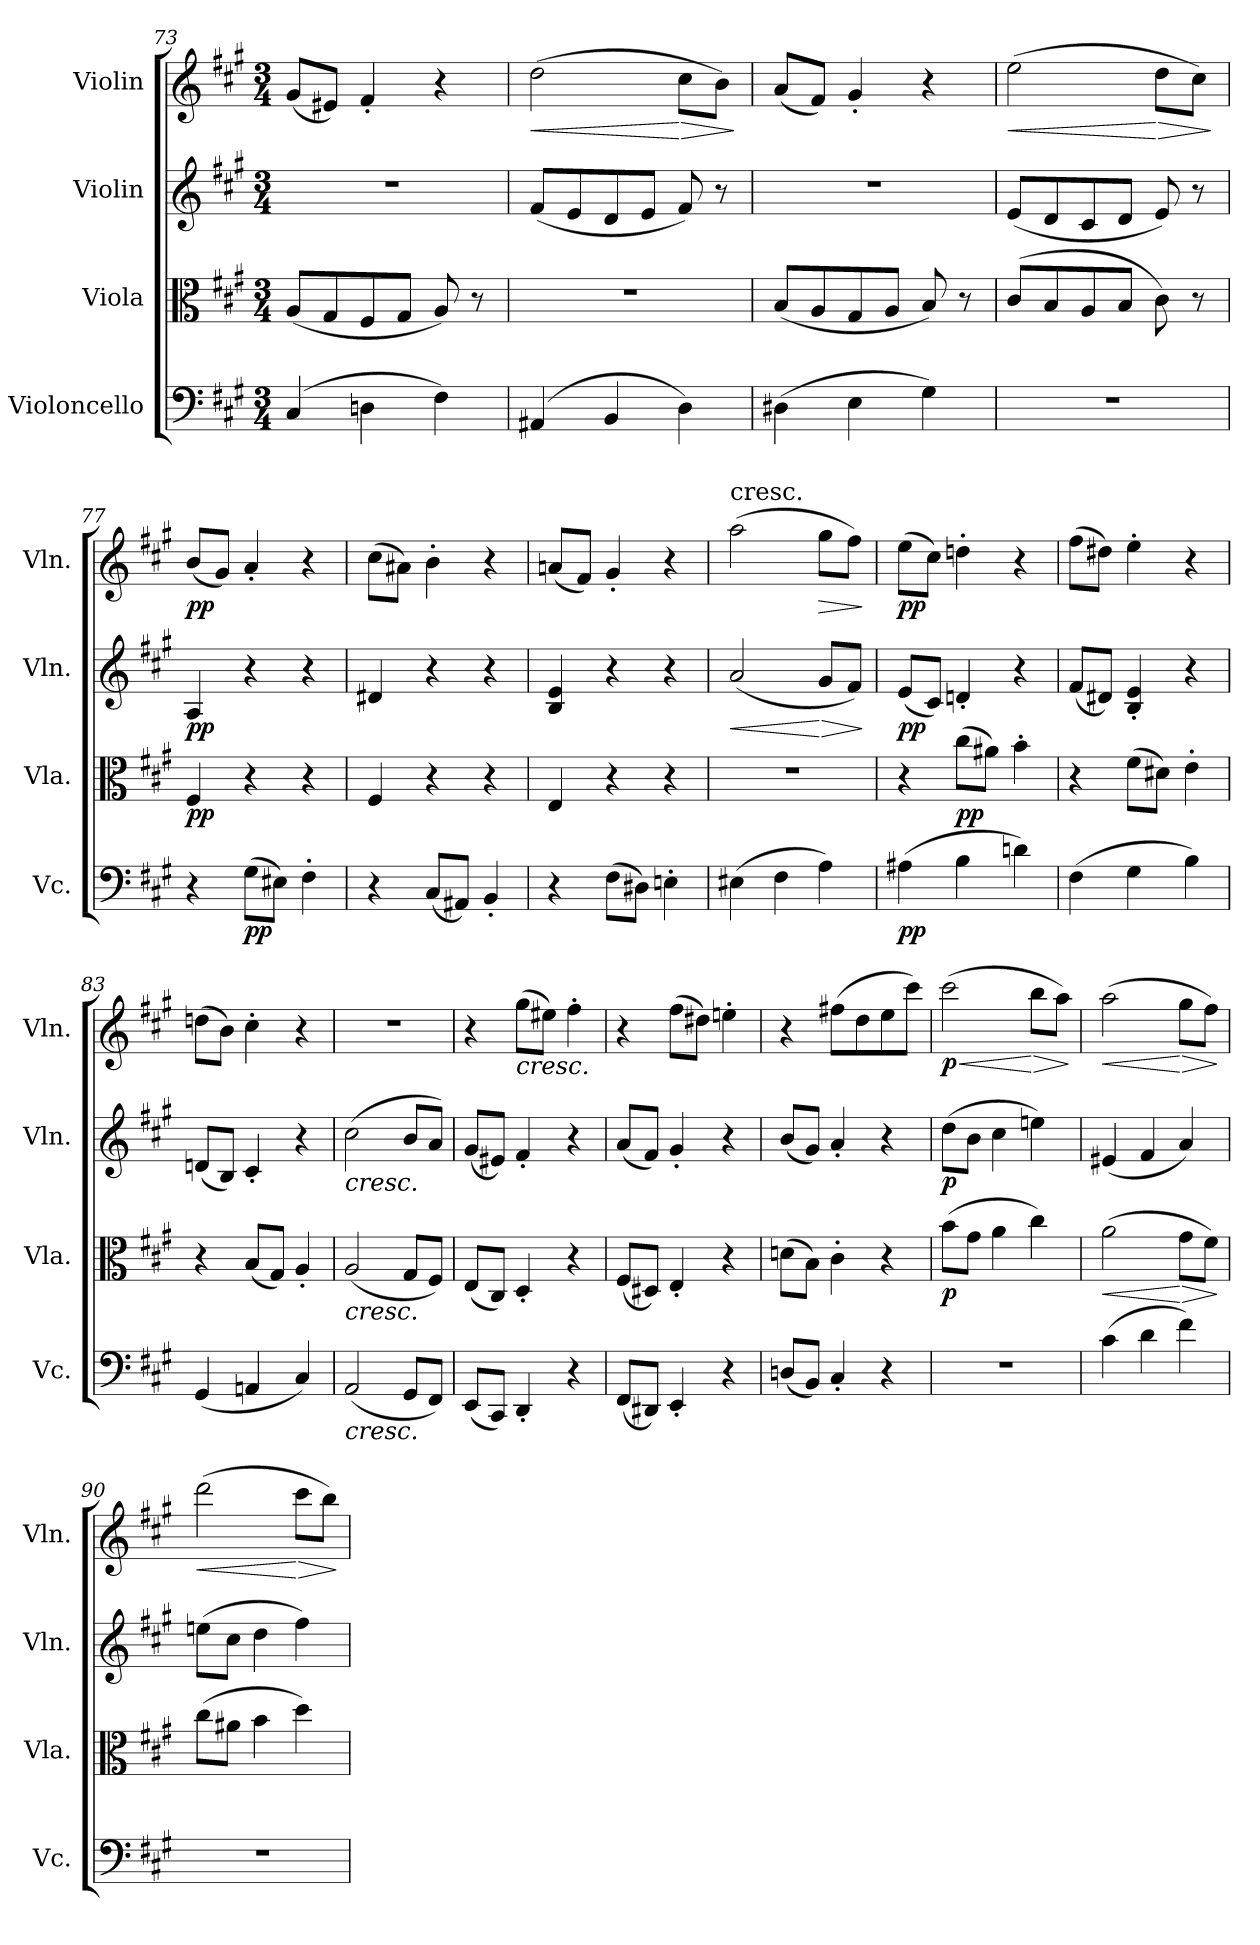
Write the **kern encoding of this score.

**kern	**dynam	**kern	**dynam	**kern	**dynam	**kern	**dynam
*part4	*part4	*part3	*part3	*part2	*part2	*part1	*part1
*staff4	*staff4	*staff3	*staff3	*staff2	*staff2	*staff1	*staff1
*I"Violoncello	*	*I"Viola	*	*I"Violin	*	*I"Violin	*
*I'Vc.	*	*I'Vla.	*	*I'Vln.	*	*I'Vln.	*
*clefF4	*	*clefC3	*	*clefG2	*	*clefG2	*
*k[f#c#g#]	*	*k[f#c#g#]	*	*k[f#c#g#]	*	*k[f#c#g#]	*
*M3/4	*	*M3/4	*	*M3/4	*	*M3/4	*
=73	=73	=73	=73	=73	=73	=73	=73
(4C#	.	(8AL	.	2.r	.	(8g#L	.
.	.	8G#	.	.	.	8e#XJ)	.
4Dn	.	8F#	.	.	.	4f#'	.
.	.	8G#J	.	.	.	.	.
4F#)	.	8A)	.	.	.	4r	.
.	.	8r	.	.	.	.	.
=74	=74	=74	=74	=74	=74	=74	=74
!	!	!	!	!	!	!	!LO:HP:b
(4AA#X	.	2.r	.	(8f#L	.	(2dd	<
.	.	.	.	8e	.	.	.
4BB	.	.	.	8d	.	.	.
.	.	.	.	8eJ	.	.	.
!	!	!	!	!	!	!	!LO:HP:n=1:b
4D)	.	.	.	8f#)	.	8cc#L	[ >
.	.	.	.	8r	.	8bJ)	.
.	.	.	.	.	.	.	]
=75	=75	=75	=75	=75	=75	=75	=75
(4D#X	.	(8BL	.	2.r	.	(8aL	.
.	.	8A	.	.	.	8f#J)	.
4E	.	8G#	.	.	.	4g#'	.
.	.	8AJ	.	.	.	.	.
4G#)	.	8B)	.	.	.	4r	.
.	.	8r	.	.	.	.	.
=76	=76	=76	=76	=76	=76	=76	=76
!	!	!	!	!	!	!	!LO:HP:b
2.r	.	(8c#L	.	(8eL	.	(2ee	<
.	.	8B	.	8d	.	.	.
.	.	8A	.	8c#	.	.	.
.	.	8BJ	.	8dJ	.	.	.
!	!	!	!	!	!	!	!LO:HP:n=1:b
.	.	8c#)	.	8e)	.	8ddL	[ >
.	.	8r	.	8r	.	8cc#J)	.
.	.	.	.	.	.	.	]
=77	=77	=77	=77	=77	=77	=77	=77
4r	.	4F#	pp	4A	pp	(8bL	pp
.	.	.	.	.	.	8g#J)	.
(8G#L	pp	4r	.	4r	.	4a'	.
8E#XJ)	.	.	.	.	.	.	.
4F#'	.	4r	.	4r	.	4r	.
=78	=78	=78	=78	=78	=78	=78	=78
4r	.	4F#	.	4d#X	.	(8cc#L	.
.	.	.	.	.	.	8a#XJ)	.
(8C#L	.	4r	.	4r	.	4b'	.
8AA#XJ)	.	.	.	.	.	.	.
4BB'	.	4r	.	4r	.	4r	.
=79	=79	=79	=79	=79	=79	=79	=79
4r	.	4E	.	4B 4e	.	(8anL	.
.	.	.	.	.	.	8f#J)	.
(8F#L	.	4r	.	4r	.	4g#'	.
8D#XJ)	.	.	.	.	.	.	.
4En'	.	4r	.	4r	.	4r	.
=80	=80	=80	=80	=80	=80	=80	=80
!	!	!	!	!	!	!LO:TX:t=cresc.	!
!	!	!	!	!	!LO:HP:b	!	!
(4E#X	.	2.r	.	(2a	<	(2aa	.
4F#	.	.	.	.	.	.	.
!	!	!	!	!	!LO:HP:n=1:b	!	!LO:HP:b
4A)	.	.	.	8g#L	[ >	8gg#L	>
.	.	.	.	8f#J)	.	8ff#J)	.
.	.	.	.	.	]	.	]
=81	=81	=81	=81	=81	=81	=81	=81
(4A#X	pp	4r	.	(8eL	pp	(8eeL	pp
.	.	.	.	8c#J)	.	8cc#J)	.
4B	.	(8cc#L	pp	4dn'	.	4ddn'	.
.	.	8a#XJ)	.	.	.	.	.
4dn)	.	4b'	.	4r	.	4r	.
=82	=82	=82	=82	=82	=82	=82	=82
(4F#	.	4r	.	(8f#L	.	(8ff#L	.
.	.	.	.	8d#XJ)	.	8dd#XJ)	.
4G#	.	(8f#L	.	4B' 4e'	.	4ee'	.
.	.	8d#XJ)	.	.	.	.	.
4B)	.	4e'	.	4r	.	4r	.
=83	=83	=83	=83	=83	=83	=83	=83
(4GG#	.	4r	.	(8dnL	.	(8ddnL	.
.	.	.	.	8BJ)	.	8bJ)	.
4AAn	.	(8BL	.	4c#'	.	4cc#'	.
.	.	8G#J)	.	.	.	.	.
4C#)	.	4A'	.	4r	.	4r	.
=84	=84	=84	=84	=84	=84	=84	=84
!	!	!	!	!LO:TX:b:i:t=cresc.	!	!	!
!	!	!LO:TX:b:i:t=cresc.	!	!	!	!	!
!LO:TX:b:i:t=cresc.	!	!	!	!	!	!	!
(2AA	.	(2A	.	(2cc#	.	2.r	.
8GG#L	.	8G#L	.	8bL	.	.	.
8FF#J)	.	8F#J)	.	8aJ)	.	.	.
=85	=85	=85	=85	=85	=85	=85	=85
(8EEL	.	(8EL	.	(8g#L	.	4r	.
8CC#J)	.	8C#J)	.	8e#XJ)	.	.	.
!	!	!	!	!	!	!LO:TX:b:i:t=cresc.	!
4DD'	.	4D'	.	4f#'	.	(8gg#L	.
.	.	.	.	.	.	8ee#XJ)	.
4r	.	4r	.	4r	.	4ff#'	.
=86	=86	=86	=86	=86	=86	=86	=86
(8FF#L	.	(8F#L	.	(8aL	.	4r	.
8DD#XJ)	.	8D#XJ)	.	8f#J)	.	.	.
4EE'	.	4E'	.	4g#'	.	(8ff#L	.
.	.	.	.	.	.	8dd#XJ)	.
4r	.	4r	.	4r	.	4een'	.
=87	=87	=87	=87	=87	=87	=87	=87
(8DnL	.	(8dnL	.	(8bL	.	4r	.
8BBJ)	.	8BJ)	.	8g#J)	.	.	.
4C#'	.	4c#'	.	4a'	.	(8ff#XL	.
.	.	.	.	.	.	8dd	.
4r	.	4r	.	4r	.	8ee	.
.	.	.	.	.	.	8ccc#J)	.
=88	=88	=88	=88	=88	=88	=88	=88
!	!	!	!	!	!	!	!LO:HP:b
2.r	.	(8bL	p	(8ddL	p	(2ccc#	< p
.	.	8g#J	.	8bJ	.	.	.
.	.	4a	.	4cc#	.	.	.
!	!	!	!	!	!	!	!LO:HP:n=1:b
.	.	4cc#)	.	4een)	.	8bbL	[ >
.	.	.	.	.	.	8aaJ)	.
.	.	.	.	.	.	.	]
=89	=89	=89	=89	=89	=89	=89	=89
!	!	!	!LO:HP:b	!	!	!	!LO:HP:b
(4c#	.	(2a	<	(4e#X	.	(2aa	<
4d	.	.	.	4f#	.	.	.
!	!	!	!LO:HP:n=1:b	!	!	!	!LO:HP:n=1:b
4f#)	.	8g#L	[ >	4a)	.	8gg#L	[ >
.	.	8f#J)	.	.	.	8ff#J)	.
.	.	.	]	.	.	.	]
=90	=90	=90	=90	=90	=90	=90	=90
!	!	!	!	!	!	!	!LO:HP:b
2.r	.	(8cc#L	.	(8eenL	.	(2ddd	<
.	.	8a#XJ	.	8cc#J	.	.	.
.	.	4b	.	4dd	.	.	.
!	!	!	!	!	!	!	!LO:HP:n=1:b
.	.	4dd)	.	4ff#)	.	8ccc#L	[ >
.	.	.	.	.	.	8bbJ)	.
.	.	.	.	.	.	.	]
=	=	=	=	=	=	=	=
*-	*-	*-	*-	*-	*-	*-	*-
